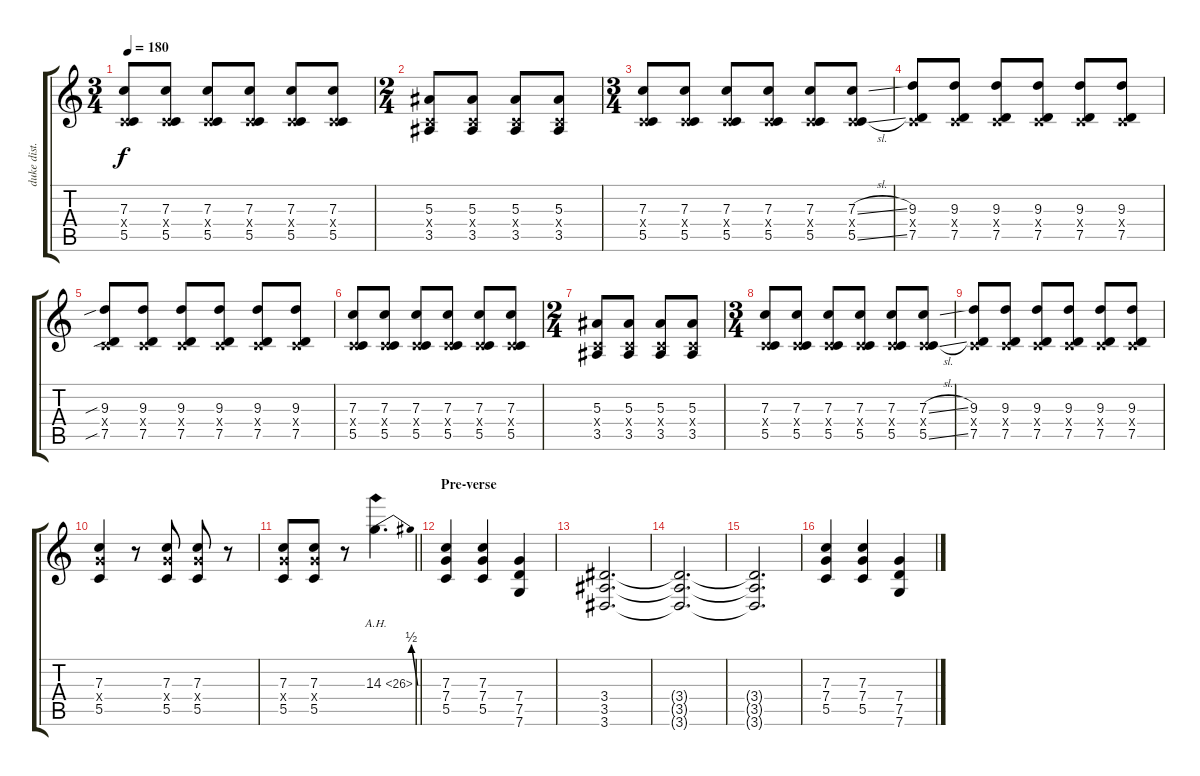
\track ("duke dist." "duke dist.") {instrument distortionguitar}
\staff {score tabs}
\tuning (D4 A3 F3 C3 G2 C2) {hide}
\ts (3 4)
\tempo 180
\clef g2
\ks c
(7.3 0.4{x} 5.5).8{dy f} (7.3 0.4{x} 5.5).8 (7.3 0.4{x} 5.5).8 (7.3 0.4{x} 5.5).8 (7.3 0.4{x} 5.5).8 (7.3 0.4{x} 5.5).8 |
\ts (2 4)
(5.3 0.4{x} 3.5).8 (5.3 0.4{x} 3.5).8 (5.3 0.4{x} 3.5).8 (5.3 0.4{x} 3.5).8 |
\ts (3 4)
(7.3 0.4{x} 5.5).8 (7.3 0.4{x} 5.5).8 (7.3 0.4{x} 5.5).8 (7.3 0.4{x} 5.5).8 (7.3 0.4{x} 5.5).8 (7.3{sl} 0.4{x} 5.5{sl}).8 |
(9.3 0.4{x} 7.5).8 (9.3 0.4{x} 7.5).8 (9.3 0.4{x} 7.5).8 (9.3 0.4{x} 7.5).8 (9.3 0.4{x} 7.5).8 (9.3 0.4{x} 7.5).8 |
(9.3{sib} 0.4{x} 7.5{sib}).8 (9.3 0.4{x} 7.5).8 (9.3 0.4{x} 7.5).8 (9.3 0.4{x} 7.5).8 (9.3 0.4{x} 7.5).8 (9.3 0.4{x} 7.5).8 |
(7.3 0.4{x} 5.5).8 (7.3 0.4{x} 5.5).8 (7.3 0.4{x} 5.5).8 (7.3 0.4{x} 5.5).8 (7.3 0.4{x} 5.5).8 (7.3 0.4{x} 5.5).8 |
\ts (2 4)
(5.3 0.4{x} 3.5).8 (5.3 0.4{x} 3.5).8 (5.3 0.4{x} 3.5).8 (5.3 0.4{x} 3.5).8 |
\ts (3 4)
(7.3 0.4{x} 5.5).8 (7.3 0.4{x} 5.5).8 (7.3 0.4{x} 5.5).8 (7.3 0.4{x} 5.5).8 (7.3 0.4{x} 5.5).8 (7.3{sl} 0.4{x} 5.5{sl}).8 |
(9.3 0.4{x} 7.5).8 (9.3 0.4{x} 7.5).8 (9.3 0.4{x} 7.5).8 (9.3 0.4{x} 7.5).8 (9.3 0.4{x} 7.5).8 (9.3 0.4{x} 7.5).8 |
(7.3 7.4{x} 5.5).4 r.8 (7.3 7.4{x} 5.5).8 (7.3 7.4{x} 5.5).8 r.8 |
\barLineRight lightlight
(7.3 7.4{x} 5.5).8 (7.3 7.4{x} 5.5).8 r.8 14.3{be (bend 0 0 60 2) ah 12}.4{d} |
\section ("" "Pre-verse")
(7.3 7.4 5.5).4 (7.3 7.4 5.5).4 (7.4 7.5 7.6).4 |
(3.4 3.5 3.6).2{d} |
(3.4{t} 3.5{t} 3.6{t}).2{d} |
(3.4{t} 3.5{t} 3.6{t}).2{d} |
(7.3 7.4 5.5).4 (7.3 7.4 5.5).4 (7.4 7.5 7.6).4
